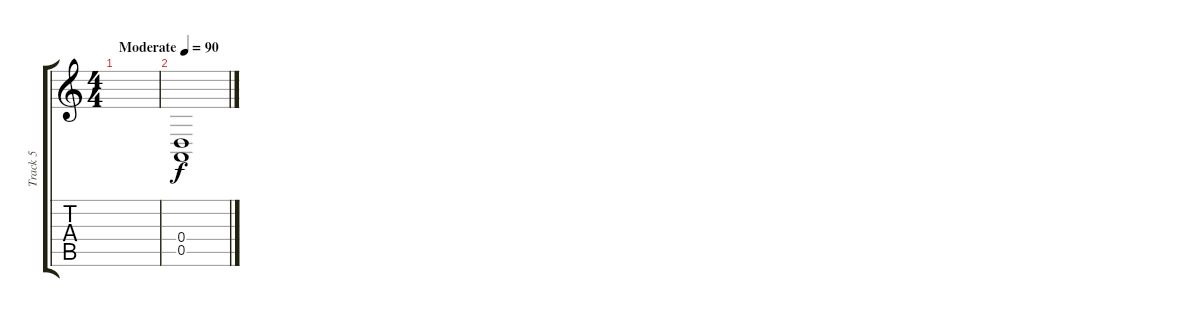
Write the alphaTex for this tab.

\track ("Track 5" "Track 5") {instrument helicopter}
\staff {score tabs}
\tuning (E4 B3 G3 D3 A2 E2) {hide}
\ts (4 4)
\tempo (90 "Moderate")
\clef g2
\ks c
|
(0.4 0.5).1{volume 13}
